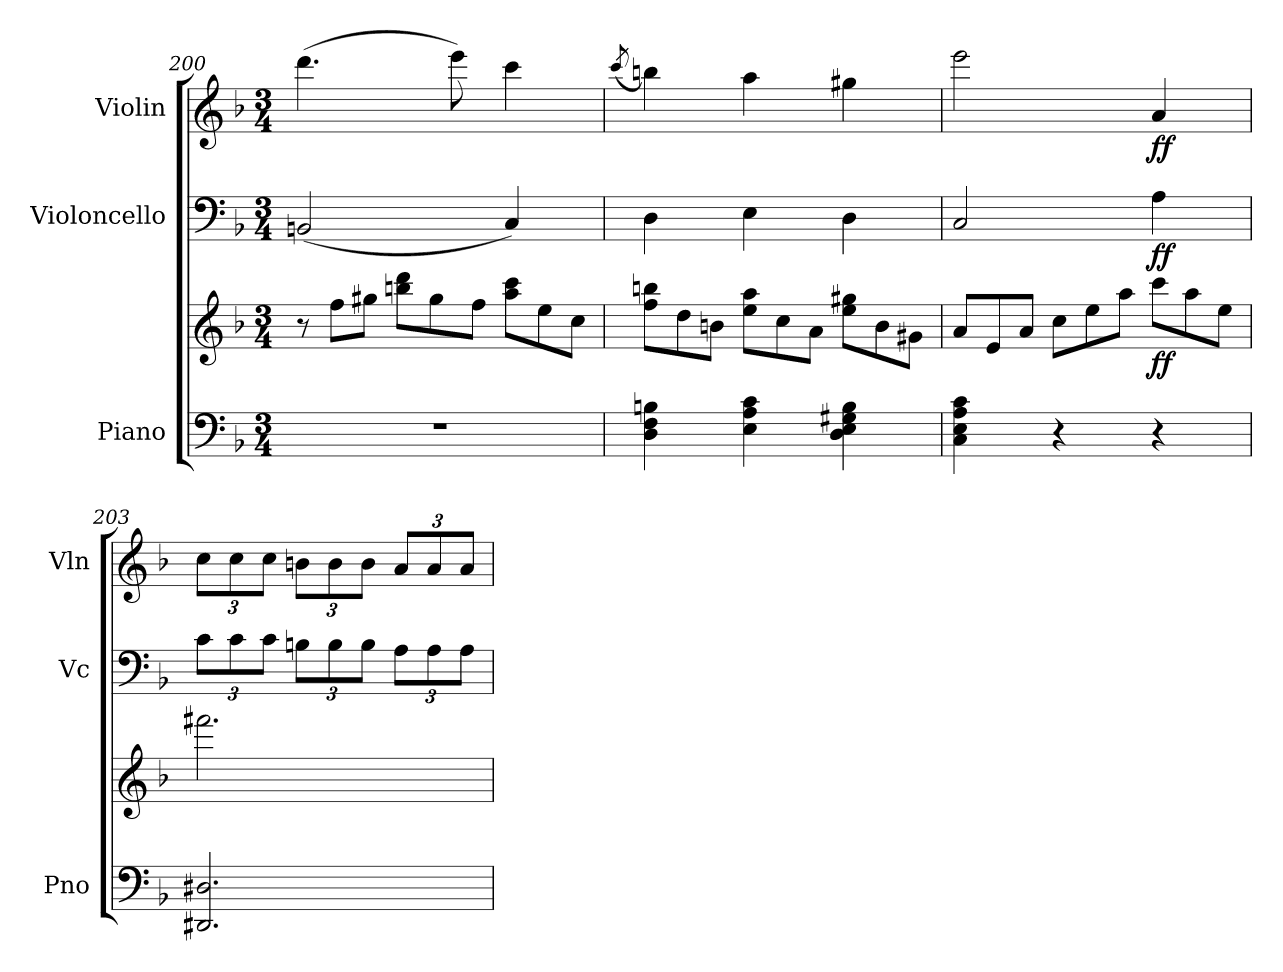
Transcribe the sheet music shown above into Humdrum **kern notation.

**kern	**kern	**dynam	**kern	**dynam	**kern	**dynam
*part3	*part3	*part3	*part2	*part2	*part1	*part1
*staff4	*staff3	*staff3/4	*staff2	*staff2	*staff1	*staff1
*I"Piano	*	*	*I"Violoncello	*	*I"Violin	*
*I'Pno	*	*	*I'Vc	*	*I'Vln	*
*clefF4	*clefG2	*	*clefF4	*	*clefG2	*
*k[b-]	*k[b-]	*	*k[b-]	*	*k[b-]	*
*M3/4	*M3/4	*	*M3/4	*	*M3/4	*
*	*Xtuplet	*	*	*	*	*
=200	=200	=200	=200	=200	=200	=200
2.r	12r	.	(<2BBn/	.	(>4.ddd\	.
.	12ff\L	.	.	.	.	.
.	12gg#X\J	.	.	.	.	.
.	12bbn\ 12ddd\L	.	.	.	.	.
.	12gg#\	.	.	.	.	.
.	.	.	.	.	8eee\)	.
.	12ff\J	.	.	.	.	.
.	12aa\ 12ccc\L	.	4C/)	.	4ccc\	.
.	12ee\	.	.	.	.	.
.	12cc\J	.	.	.	.	.
=201	=201	=201	=201	=201	=201	=201
.	.	.	.	.	(<8qccc/	.
4D\ 4F\ 4Bn\	12ff\ 12bbn\L	.	4D\	.	4bbn\)	.
.	12dd\	.	.	.	.	.
.	12bn\J	.	.	.	.	.
4E\ 4A\ 4c\	12ee\ 12aa\L	.	4E\	.	4aa\	.
.	12cc\	.	.	.	.	.
.	12a\J	.	.	.	.	.
4D\ 4E\ 4G#X\ 4B\	12ee\ 12gg#X\L	.	4D\	.	4gg#X\	.
.	12b\	.	.	.	.	.
.	12g#X\J	.	.	.	.	.
=202	=202	=202	=202	=202	=202	=202
4C\ 4E\ 4A\ 4c\	12a/L	.	2C/	.	2eee\	.
.	12e/	.	.	.	.	.
.	12a/J	.	.	.	.	.
4r	12cc\L	.	.	.	.	.
.	12ee\	.	.	.	.	.
.	12aa\J	.	.	.	.	.
!	!	!LO:DY:b	!	!LO:DY:b	!	!LO:DY:b
4r	12ccc\L	ff	4A\	ff	4a/	ff
.	12aa\	.	.	.	.	.
.	12ee\J	.	.	.	.	.
!!LO:LB:g=z
=203	=203	=203	=203	=203	=203	=203
*	*	*	*Xbrackettup	*	*Xbrackettup	*
2.DD#X/ 2.D#X/	2.fff#X\	.	12c\L	.	12cc\L	.
.	.	.	12c\	.	12cc\	.
.	.	.	12c\J	.	12cc\J	.
.	.	.	12Bn\L	.	12bn\L	.
.	.	.	12B\	.	12b\	.
.	.	.	12B\J	.	12b\J	.
.	.	.	12A\L	.	12a/L	.
.	.	.	12A\	.	12a/	.
.	.	.	12A\J	.	12a/J	.
=	=	=	=	=	=	=
*-	*-	*-	*-	*-	*-	*-
